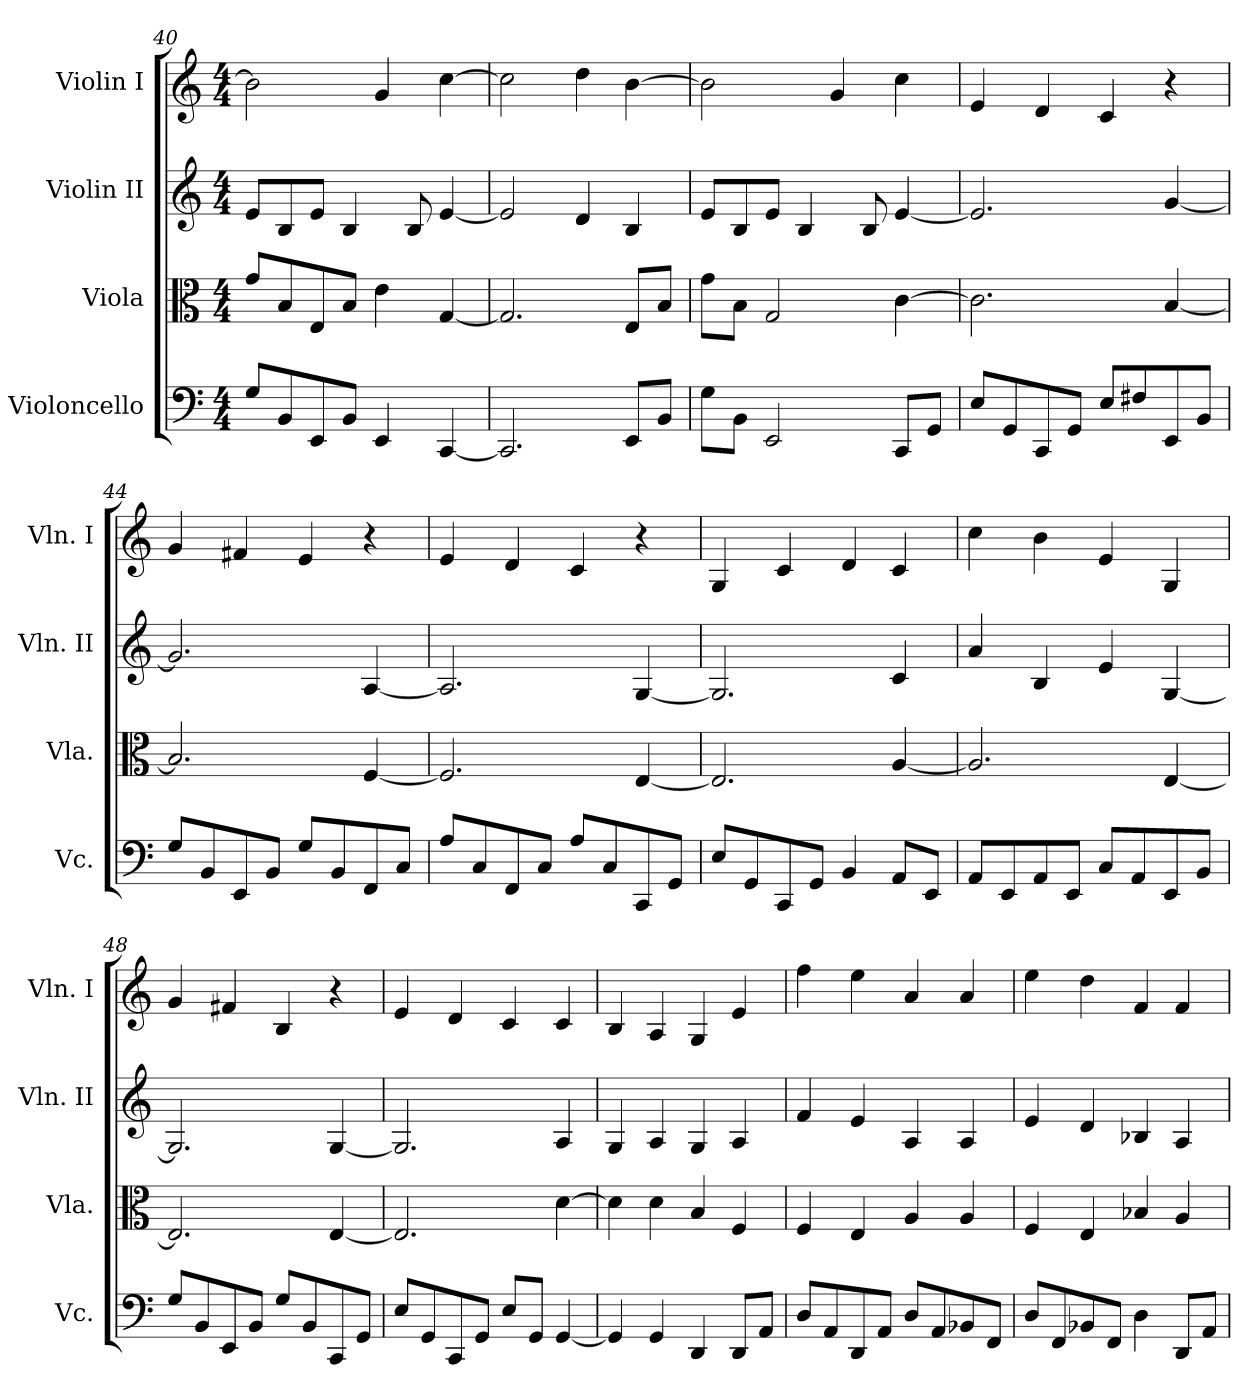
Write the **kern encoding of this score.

**kern	**kern	**kern	**kern
*part4	*part3	*part2	*part1
*staff4	*staff3	*staff2	*staff1
*I"Violoncello	*I"Viola	*I"Violin II	*I"Violin I
*I'Vc.	*I'Vla.	*I'Vln. II	*I'Vln. I
*clefF4	*clefC3	*clefG2	*clefG2
*k[]	*k[]	*k[]	*k[]
*M4/4	*M4/4	*M4/4	*M4/4
=40	=40	=40	=40
8G/L	8g/L	8e/L	2b\]
8BB/	8B/	8B/	.
8EE/	8E/	8e/J	.
8BB/J	8B/J	4B/	.
4EE/	4e\	.	4g/
.	.	8B/	.
[4CC/	[4G/	[4e/	[4cc\
=41	=41	=41	=41
2.CC/]	2.G/]	2e/]	2cc\]
.	.	4d/	4dd\
8EE/L	8E/L	4B/	[4b\
8BB/J	8B/J	.	.
!!LO:LB:g=z
=42	=42	=42	=42
8G\L	8g\L	8e/L	2b\]
8BB\J	8B\J	8B/	.
2EE/	2G/	8e/J	.
.	.	4B/	.
.	.	.	4g/
.	.	8B/	.
8CC/L	[4c\	[4e/	4cc\
8GG/J	.	.	.
=43	=43	=43	=43
8E/L	2.c\]	2.e/]	4e/
8GG/	.	.	.
8CC/	.	.	4d/
8GG/J	.	.	.
8E/L	.	.	4c/
8F#X/	.	.	.
8EE/	[4B/	[4g/	4r
8BB/J	.	.	.
=44	=44	=44	=44
8G/L	2.B/]	2.g/]	4g/
8BB/	.	.	.
8EE/	.	.	4f#X/
8BB/J	.	.	.
8G/L	.	.	4e/
8BB/	.	.	.
8FF/	[4F/	[4A/	4r
8C/J	.	.	.
!!LO:LB:g=z
=45	=45	=45	=45
8A/L	2.F/]	2.A/]	4e/
8C/	.	.	.
8FF/	.	.	4d/
8C/J	.	.	.
8A/L	.	.	4c/
8C/	.	.	.
8CC/	[4E/	[4G/	4r
8GG/J	.	.	.
=46	=46	=46	=46
8E/L	2.E/]	2.G/]	4G/
8GG/	.	.	.
8CC/	.	.	4c/
8GG/J	.	.	.
4BB/	.	.	4d/
8AA/L	[4A/	4c/	4c/
8EE/J	.	.	.
=47	=47	=47	=47
8AA/L	2.A/]	4a/	4cc\
8EE/	.	.	.
8AA/	.	4B/	4b\
8EE/J	.	.	.
8C/L	.	4e/	4e/
8AA/	.	.	.
8EE/	[4E/	[4G/	4G/
8BB/J	.	.	.
!!LO:PB:g=z
=48	=48	=48	=48
8G/L	2.E/]	2.G/]	4g/
8BB/	.	.	.
8EE/	.	.	4f#X/
8BB/J	.	.	.
8G/L	.	.	4B/
8BB/	.	.	.
8CC/	[4E/	[4G/	4r
8GG/J	.	.	.
=49	=49	=49	=49
8E/L	2.E/]	2.G/]	4e/
8GG/	.	.	.
8CC/	.	.	4d/
8GG/J	.	.	.
8E/L	.	.	4c/
8GG/J	.	.	.
[4GG/	[4d\	4A/	4c/
=50	=50	=50	=50
4GG/]	4d\]	4G/	4B/
4GG/	4d\	4A/	4A/
4DD/	4B/	4G/	4G/
8DD/L	4F/	4A/	4e/
8AA/J	.	.	.
!!LO:LB:g=z
=51	=51	=51	=51
8D/L	4F/	4f/	4ff\
8AA/	.	.	.
8DD/	4E/	4e/	4ee\
8AA/J	.	.	.
8D/L	4A/	4A/	4a/
8AA/	.	.	.
8BB-X/	4A/	4A/	4a/
8FF/J	.	.	.
=52	=52	=52	=52
8D/L	4F/	4e/	4ee\
8FF/	.	.	.
8BB-X/	4E/	4d/	4dd\
8FF/J	.	.	.
4D\	4B-X/	4B-X/	4f/
8DD/L	4A/	4A/	4f/
8AA/J	.	.	.
=	=	=	=
*-	*-	*-	*-
